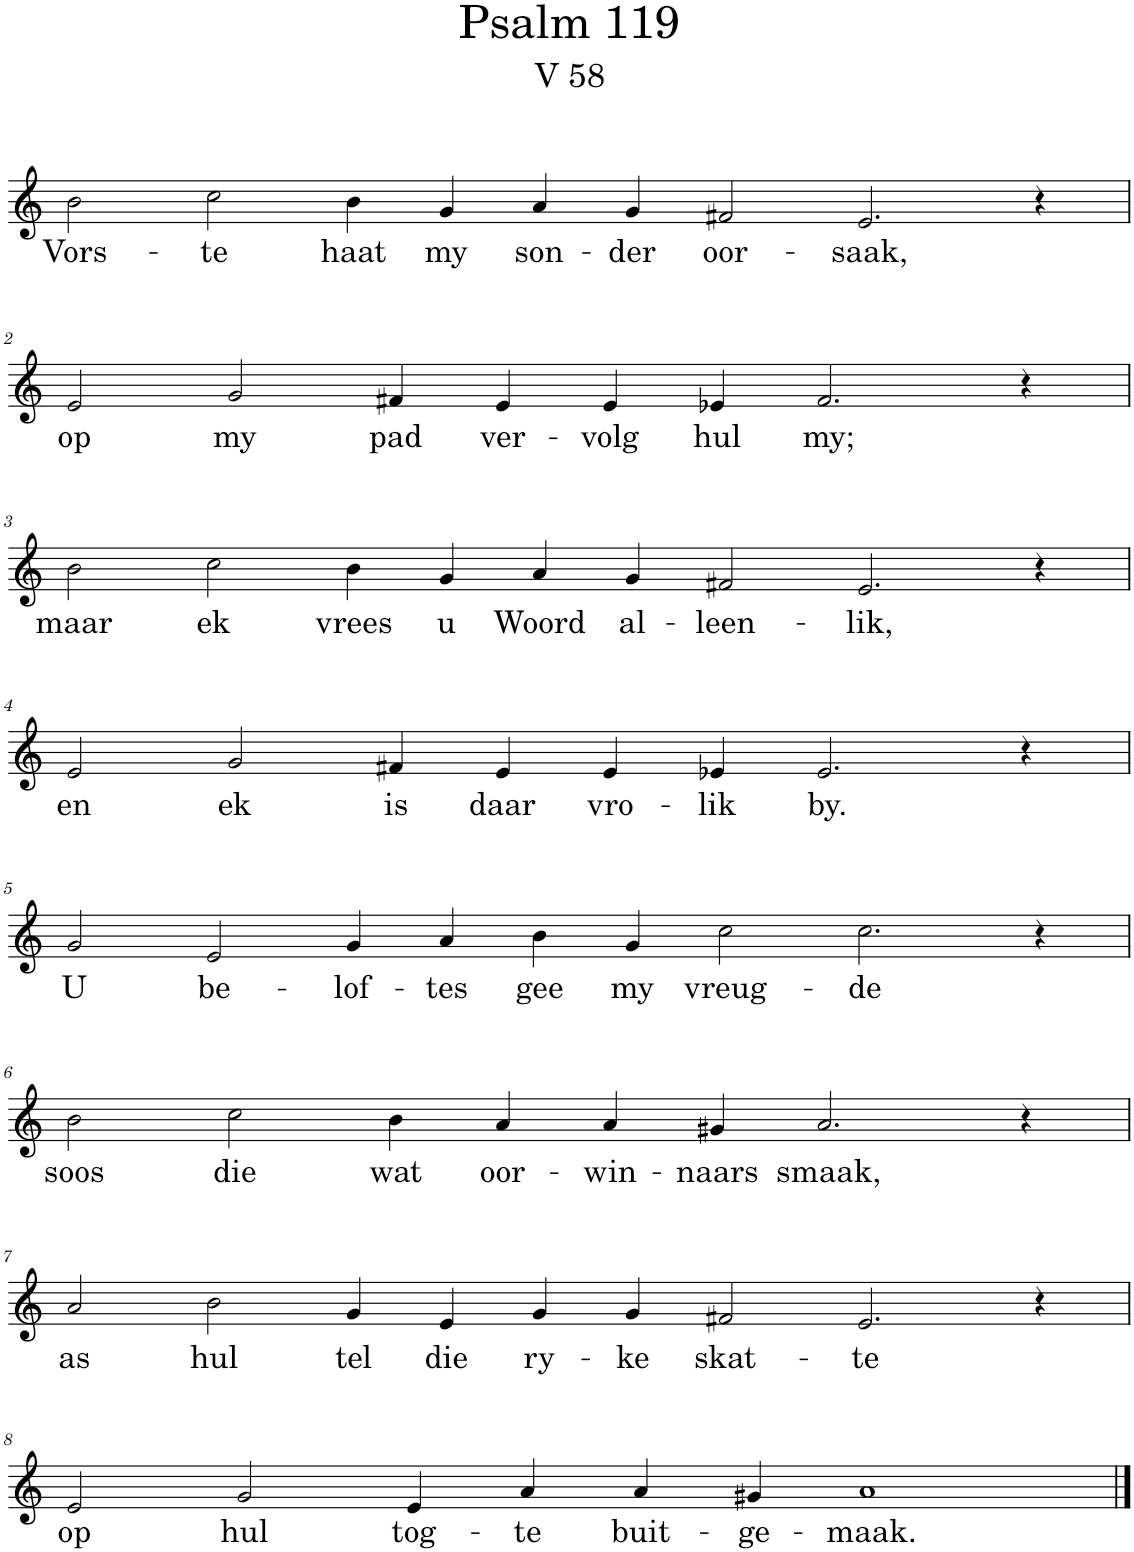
**kern	**text
*part1	*part1
*staff1	*staff1
*I"Pipe Organ	*
*I'Org.	*
*clefG2	*
*k[]	*
*M14/4	*
=1	=1
!	!LO:LY:b
2b\	Vors-
!	!LO:LY:b
2cc\	-te
!	!LO:LY:b
4b\	haat
!	!LO:LY:b
4g/	my
!	!LO:LY:b
4a/	son-
!	!LO:LY:b
4g/	-der
!	!LO:LY:b
2f#X/	oor-
!	!LO:LY:b
2.e/	-saak,
4r	.
!!LO:LB:g=z
=2	=2
*M12/4	*
!	!LO:LY:b
2e/	op
!	!LO:LY:b
2g/	my
!	!LO:LY:b
4f#X/	pad
!	!LO:LY:b
4e/	ver-
!	!LO:LY:b
4e/	-volg
!	!LO:LY:b
4e-X/	hul
!	!LO:LY:b
2.f#/	my;
4r	.
!!LO:LB:g=z
=3	=3
*M14/4	*
!	!LO:LY:b
2b\	maar
!	!LO:LY:b
2cc\	ek
!	!LO:LY:b
4b\	vrees
!	!LO:LY:b
4g/	u
!	!LO:LY:b
4a/	Woord
!	!LO:LY:b
4g/	al-
!	!LO:LY:b
2f#X/	-leen-
!	!LO:LY:b
2.e/	-lik,
4r	.
!!LO:LB:g=z
=4	=4
*M12/4	*
!	!LO:LY:b
2e/	en
!	!LO:LY:b
2g/	ek
!	!LO:LY:b
4f#X/	is
!	!LO:LY:b
4e/	daar
!	!LO:LY:b
4e/	vro-
!	!LO:LY:b
4e-X/	-lik
!	!LO:LY:b
2.e-/	by.
4r	.
!!LO:LB:g=z
=5	=5
*M14/4	*
!	!LO:LY:b
2g/	U
!	!LO:LY:b
2e/	be-
!	!LO:LY:b
4g/	-lof-
!	!LO:LY:b
4a/	-tes
!	!LO:LY:b
4b\	gee
!	!LO:LY:b
4g/	my
!	!LO:LY:b
2cc\	vreug-
!	!LO:LY:b
2.cc\	-de
4r	.
!!LO:LB:g=z
=6	=6
*M12/4	*
!	!LO:LY:b
2b\	soos
!	!LO:LY:b
2cc\	die
!	!LO:LY:b
4b\	wat
!	!LO:LY:b
4a/	oor-
!	!LO:LY:b
4a/	-win-
!	!LO:LY:b
4g#X/	-naars
!	!LO:LY:b
2.a/	smaak,
4r	.
!!LO:LB:g=z
=7	=7
*M14/4	*
!	!LO:LY:b
2a/	as
!	!LO:LY:b
2b\	hul
!	!LO:LY:b
4g/	tel
!	!LO:LY:b
4e/	die
!	!LO:LY:b
4g/	ry-
!	!LO:LY:b
4g/	-ke
!	!LO:LY:b
2f#X/	skat-
!	!LO:LY:b
2.e/	-te
4r	.
!!LO:LB:g=z
=8	=8
!	!LO:LY:b
2e/	op
!	!LO:LY:b
2g/	hul
!	!LO:LY:b
4e/	tog-
!	!LO:LY:b
4a/	-te
!	!LO:LY:b
4a/	buit-
!	!LO:LY:b
4g#X/	-ge-
!	!LO:LY:b
1a	-maak.
==	==
*-	*-
